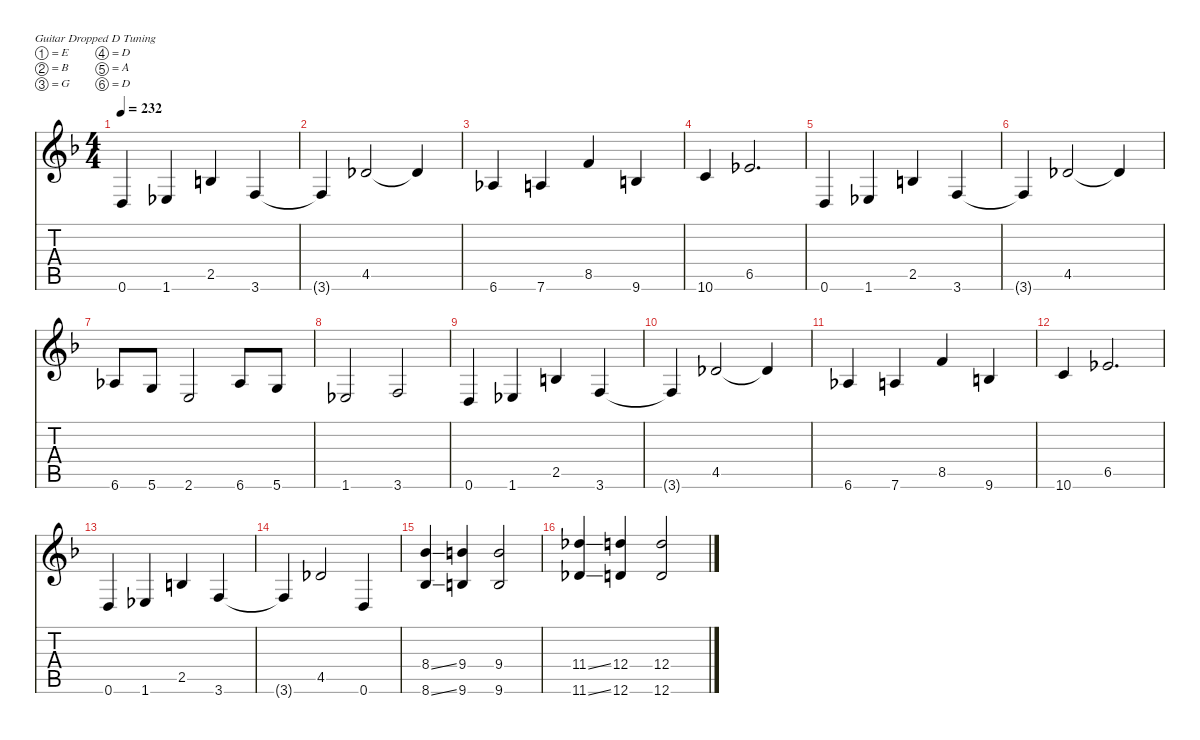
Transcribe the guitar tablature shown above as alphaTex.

\hideDynamics
\bracketExtendMode nobrackets
\singleTrackTrackNamePolicy hidden
\multiTrackTrackNamePolicy hidden
\firstSystemTrackNameMode fullname
\firstSystemTrackNameOrientation horizontal
\otherSystemsTrackNameOrientation horizontal
\track ("Guitar-spare" "E-Gt") {instrument distortionguitar}
\staff {score tabs}
\tuning (E4 B3 G3 D3 A2 D2)
\ts (4 4)
\tempo 232
\clef g2
\ks dminor
0.6{acc forcenatural}.4{dy f beam Up} 1.6{acc b}.4{beam Up} 2.5{acc forcenatural}.4{beam Up} 3.6{acc forcenatural}.4{beam Up} |
3.6{t acc forcenatural}.4{beam Up} 4.5{acc b}.2{beam Up} 4.5{t acc b}.4{beam Up} |
6.6{acc b}.4{beam Up} 7.6{acc forcenatural}.4{beam Up} 8.5{acc forcenatural}.4{beam Up} 9.6{acc forcenatural}.4{beam Up} |
10.6{acc forcenatural}.4{beam Up} 6.5{acc b}.2{d beam Up} |
0.6{acc forcenatural}.4{beam Up} 1.6{acc b}.4{beam Up} 2.5{acc forcenatural}.4{beam Up} 3.6{acc forcenatural}.4{beam Up} |
3.6{t acc forcenatural}.4{beam Up} 4.5{acc b}.2{beam Up} 4.5{t acc b}.4{beam Up} |
6.6{acc b}.8{beam Up} 5.6{acc forcenatural}.8{beam Up} 2.6{acc forcenatural}.2{beam Up} 6.6{acc b}.8{beam Up} 5.6{acc forcenatural}.8{beam Up} |
1.6{acc b}.2{beam Up} 3.6{acc forcenatural}.2{beam Up} |
0.6{acc forcenatural}.4{beam Up} 1.6{acc b}.4{beam Up} 2.5{acc forcenatural}.4{beam Up} 3.6{acc forcenatural}.4{beam Up} |
3.6{t acc forcenatural}.4{beam Up} 4.5{acc b}.2{beam Up} 4.5{t acc b}.4{beam Up} |
6.6{acc b}.4{beam Up} 7.6{acc forcenatural}.4{beam Up} 8.5{acc forcenatural}.4{beam Up} 9.6{acc forcenatural}.4{beam Up} |
10.6{acc forcenatural}.4{beam Up} 6.5{acc b}.2{d beam Up} |
0.6{acc forcenatural}.4{beam Up} 1.6{acc b}.4{beam Up} 2.5{acc forcenatural}.4{beam Up} 3.6{acc forcenatural}.4{beam Up} |
3.6{t acc forcenatural}.4{beam Up} 4.5{acc b}.2{beam Up} 0.6{acc forcenatural}.4{beam Up} |
(8.4{ss acc b} 8.6{ss acc b}).4{beam Up} (9.4{acc forcenatural} 9.6{acc forcenatural}).4{beam Up} (9.4{acc forcenatural} 9.6{acc forcenatural}).2{beam Up} |
(11.4{ss acc b} 11.6{ss acc b}).4{beam Up} (12.4{acc forcenatural} 12.6{acc forcenatural}).4{beam Up} (12.4{acc forcenatural} 12.6{acc forcenatural}).2{beam Up}
